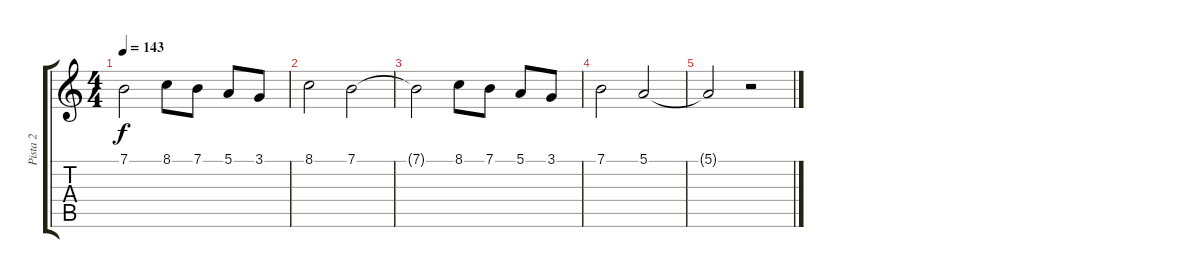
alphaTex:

\track ("Pista 2" "Pista 2") {instrument violin}
\staff {score tabs}
\tuning (E4 B3 G3 D3 A2 E2) {hide}
\ts (4 4)
\tempo 143
\clef g2
\ks c
7.1{t}.2{dy f} 8.1.8{volume 6} 7.1.8{volume 6} 5.1.8{volume 6} 3.1.8{volume 5} |
8.1.2{volume 5} 7.1.2{volume 5} |
7.1{t}.2 8.1.8{volume 3} 7.1.8{volume 3} 5.1.8{volume 3} 3.1.8{volume 2} |
7.1.2{volume 2} 5.1.2{volume 2} |
5.1{t}.2 r.2
